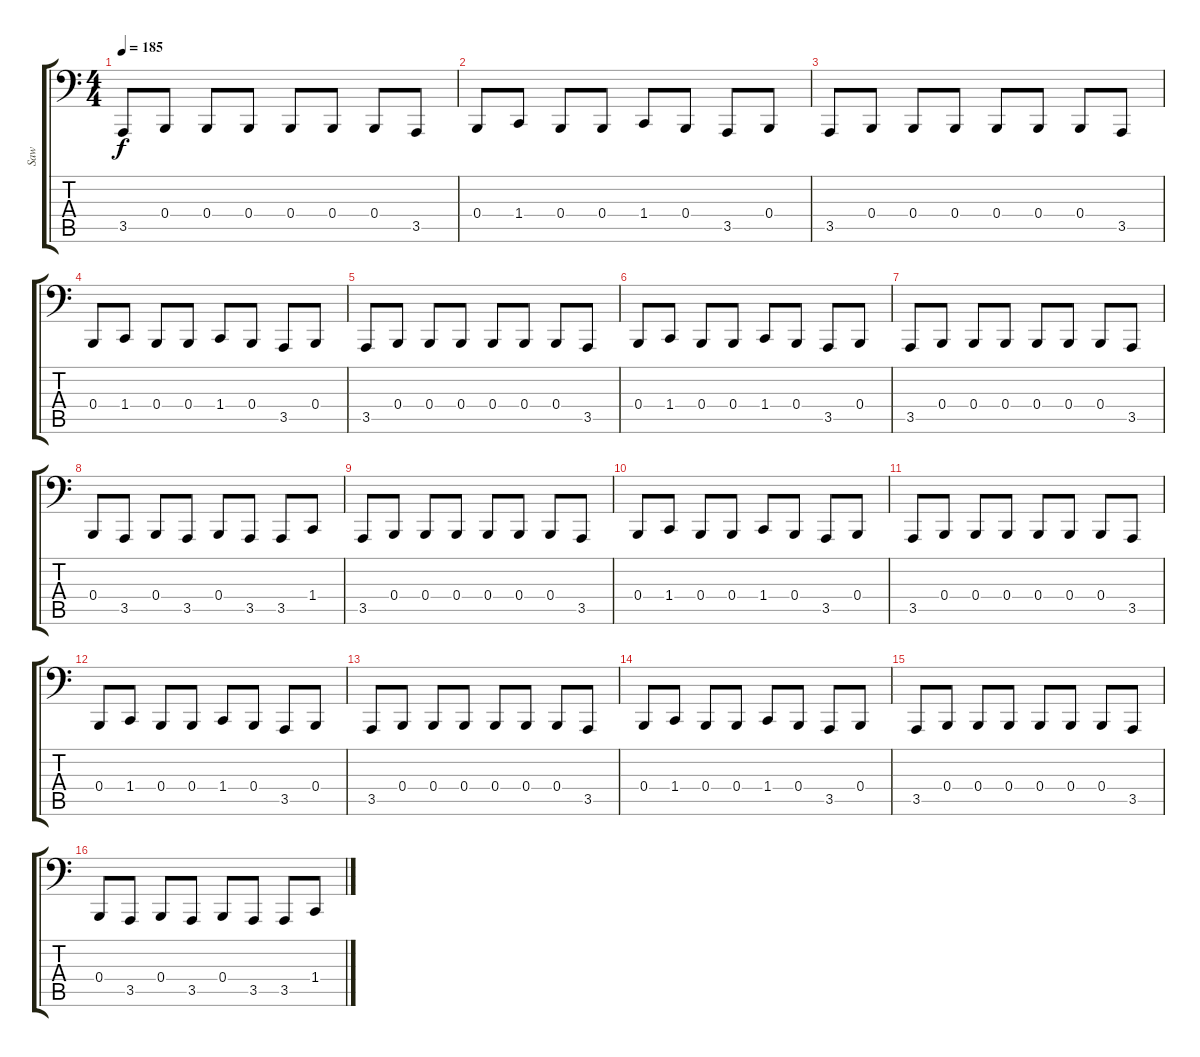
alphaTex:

\track ("Saw" "Saw") {instrument lead1square}
\staff {score tabs}
\tuning (Db3 Ab2 E2 B1 Gb1 B0) {hide}
\ts (4 4)
\tempo 185
\clef f4
\ks c
3.5.8{dy f} 0.4.8 0.4.8 0.4.8 0.4.8 0.4.8 0.4.8 3.5.8 |
0.4.8 1.4.8 0.4.8 0.4.8 1.4.8 0.4.8 3.5.8 0.4.8 |
3.5.8 0.4.8 0.4.8 0.4.8 0.4.8 0.4.8 0.4.8 3.5.8 |
0.4.8 1.4.8 0.4.8 0.4.8 1.4.8 0.4.8 3.5.8 0.4.8 |
3.5.8 0.4.8 0.4.8 0.4.8 0.4.8 0.4.8 0.4.8 3.5.8 |
0.4.8 1.4.8 0.4.8 0.4.8 1.4.8 0.4.8 3.5.8 0.4.8 |
3.5.8 0.4.8 0.4.8 0.4.8 0.4.8 0.4.8 0.4.8 3.5.8 |
0.4.8 3.5.8 0.4.8 3.5.8 0.4.8 3.5.8 3.5.8 1.4.8 |
3.5.8 0.4.8 0.4.8 0.4.8 0.4.8 0.4.8 0.4.8 3.5.8 |
0.4.8 1.4.8 0.4.8 0.4.8 1.4.8 0.4.8 3.5.8 0.4.8 |
3.5.8 0.4.8 0.4.8 0.4.8 0.4.8 0.4.8 0.4.8 3.5.8 |
0.4.8 1.4.8 0.4.8 0.4.8 1.4.8 0.4.8 3.5.8 0.4.8 |
3.5.8 0.4.8 0.4.8 0.4.8 0.4.8 0.4.8 0.4.8 3.5.8 |
0.4.8 1.4.8 0.4.8 0.4.8 1.4.8 0.4.8 3.5.8 0.4.8 |
3.5.8 0.4.8 0.4.8 0.4.8 0.4.8 0.4.8 0.4.8 3.5.8 |
0.4.8 3.5.8 0.4.8 3.5.8 0.4.8 3.5.8 3.5.8 1.4.8
